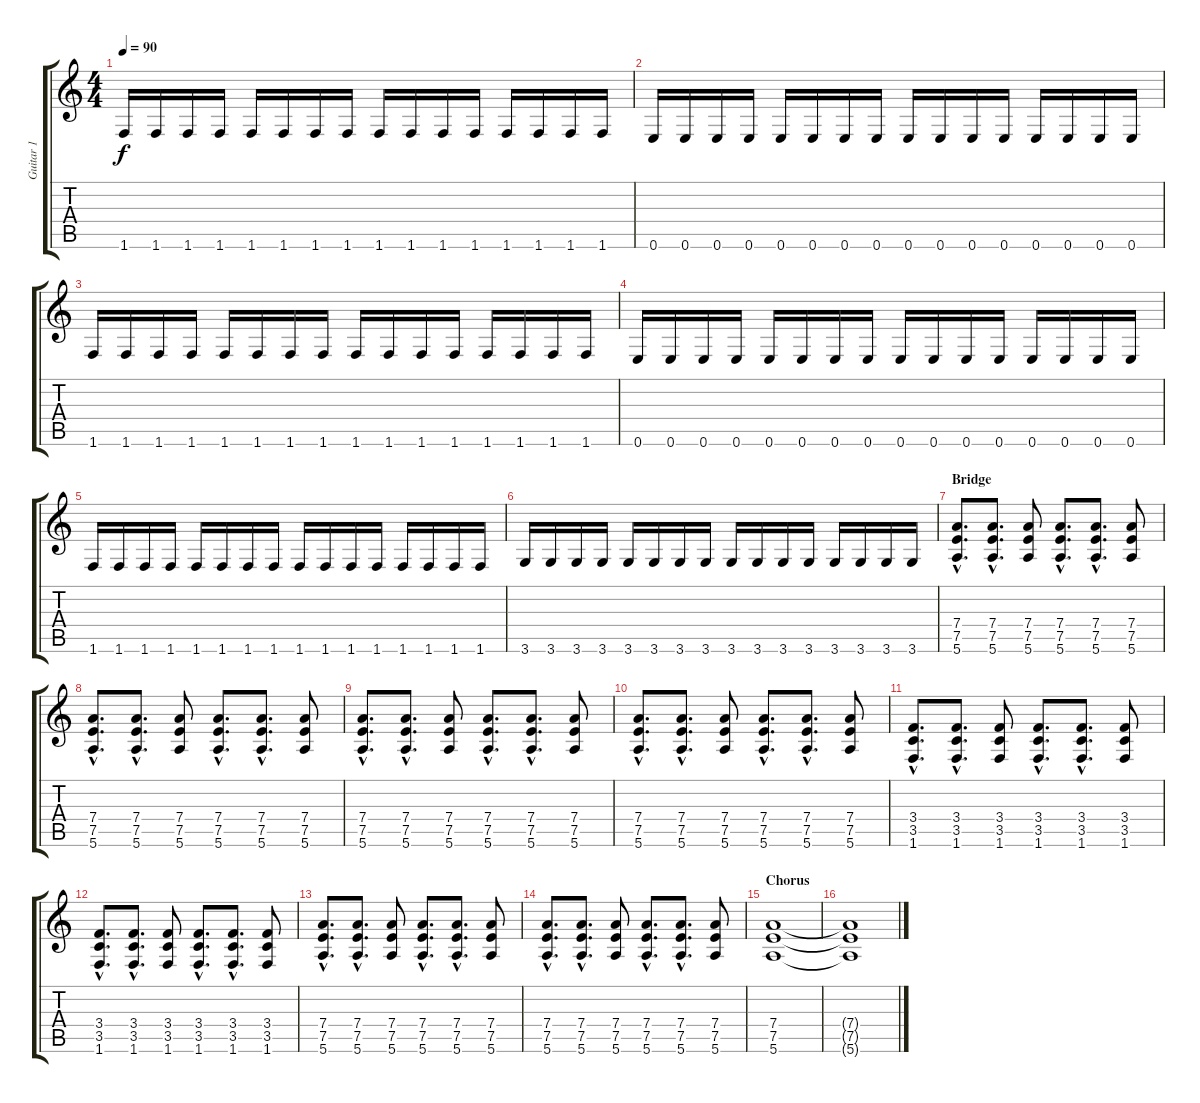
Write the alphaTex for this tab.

\track ("Guitar 1" "Guitar 1") {instrument distortionguitar}
\staff {score tabs}
\tuning (E4 B3 G3 D3 A2 E2) {hide}
\ts (4 4)
\tempo 90
\clef g2
\ks c
1.6.16{dy f} 1.6.16 1.6.16 1.6.16 1.6.16 1.6.16 1.6.16 1.6.16 1.6.16 1.6.16 1.6.16 1.6.16 1.6.16 1.6.16 1.6.16 1.6.16 |
0.6.16 0.6.16 0.6.16 0.6.16 0.6.16 0.6.16 0.6.16 0.6.16 0.6.16 0.6.16 0.6.16 0.6.16 0.6.16 0.6.16 0.6.16 0.6.16 |
1.6.16 1.6.16 1.6.16 1.6.16 1.6.16 1.6.16 1.6.16 1.6.16 1.6.16 1.6.16 1.6.16 1.6.16 1.6.16 1.6.16 1.6.16 1.6.16 |
0.6.16 0.6.16 0.6.16 0.6.16 0.6.16 0.6.16 0.6.16 0.6.16 0.6.16 0.6.16 0.6.16 0.6.16 0.6.16 0.6.16 0.6.16 0.6.16 |
1.6.16 1.6.16 1.6.16 1.6.16 1.6.16 1.6.16 1.6.16 1.6.16 1.6.16 1.6.16 1.6.16 1.6.16 1.6.16 1.6.16 1.6.16 1.6.16 |
3.6.16 3.6.16 3.6.16 3.6.16 3.6.16 3.6.16 3.6.16 3.6.16 3.6.16 3.6.16 3.6.16 3.6.16 3.6.16 3.6.16 3.6.16 3.6.16 |
\section ("" "Bridge")
(7.4{hac} 7.5{hac} 5.6{hac}).8{d} (7.4{hac} 7.5{hac} 5.6{hac}).8{d} (7.4 7.5 5.6).8 (7.4{hac} 7.5{hac} 5.6{hac}).8{d} (7.4{hac} 7.5{hac} 5.6{hac}).8{d} (7.4 7.5 5.6).8 |
(7.4{hac} 7.5{hac} 5.6{hac}).8{d} (7.4{hac} 7.5{hac} 5.6{hac}).8{d} (7.4 7.5 5.6).8 (7.4{hac} 7.5{hac} 5.6{hac}).8{d} (7.4{hac} 7.5{hac} 5.6{hac}).8{d} (7.4 7.5 5.6).8 |
(7.4{hac} 7.5{hac} 5.6{hac}).8{d} (7.4{hac} 7.5{hac} 5.6{hac}).8{d} (7.4 7.5 5.6).8 (7.4{hac} 7.5{hac} 5.6{hac}).8{d} (7.4{hac} 7.5{hac} 5.6{hac}).8{d} (7.4 7.5 5.6).8 |
(7.4{hac} 7.5{hac} 5.6{hac}).8{d} (7.4{hac} 7.5{hac} 5.6{hac}).8{d} (7.4 7.5 5.6).8 (7.4{hac} 7.5{hac} 5.6{hac}).8{d} (7.4{hac} 7.5{hac} 5.6{hac}).8{d} (7.4 7.5 5.6).8 |
(3.4{hac} 3.5{hac} 1.6{hac}).8{d} (3.4{hac} 3.5{hac} 1.6{hac}).8{d} (3.4 3.5 1.6).8 (3.4{hac} 3.5{hac} 1.6{hac}).8{d} (3.4{hac} 3.5{hac} 1.6{hac}).8{d} (3.4 3.5 1.6).8 |
(3.4{hac} 3.5{hac} 1.6{hac}).8{d} (3.4{hac} 3.5{hac} 1.6{hac}).8{d} (3.4 3.5 1.6).8 (3.4{hac} 3.5{hac} 1.6{hac}).8{d} (3.4{hac} 3.5{hac} 1.6{hac}).8{d} (3.4 3.5 1.6).8 |
(7.4{hac} 7.5{hac} 5.6{hac}).8{d} (7.4{hac} 7.5{hac} 5.6{hac}).8{d} (7.4 7.5 5.6).8 (7.4{hac} 7.5{hac} 5.6{hac}).8{d} (7.4{hac} 7.5{hac} 5.6{hac}).8{d} (7.4 7.5 5.6).8 |
(7.4{hac} 7.5{hac} 5.6{hac}).8{d} (7.4{hac} 7.5{hac} 5.6{hac}).8{d} (7.4 7.5 5.6).8 (7.4{hac} 7.5{hac} 5.6{hac}).8{d} (7.4{hac} 7.5{hac} 5.6{hac}).8{d} (7.4 7.5 5.6).8 |
\section ("" "Chorus")
(7.4 7.5 5.6).1 |
(7.4{t} 7.5{t} 5.6{t}).1
